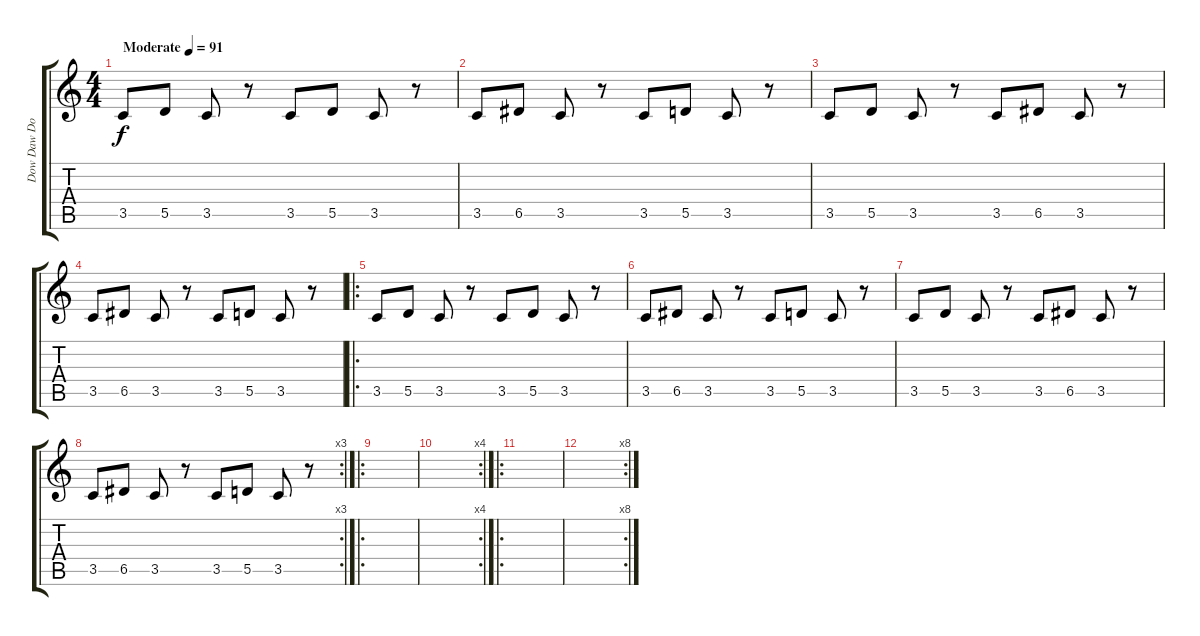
\track ("Dow Daw Dow" "Dow Daw Do") {instrument synthbass2}
\staff {score tabs}
\tuning (E4 B3 G3 D3 A2 E2) {hide}
\ts (4 4)
\tempo (91 "Moderate")
\clef g2
\ks c
3.5.8{dy f instrument synthbass2} 5.5.8 3.5.8 r.8 3.5.8 5.5.8 3.5.8 r.8 |
3.5.8 6.5.8 3.5.8 r.8 3.5.8 5.5.8 3.5.8 r.8 |
3.5.8 5.5.8 3.5.8 r.8 3.5.8 6.5.8 3.5.8 r.8 |
3.5.8 6.5.8 3.5.8 r.8 3.5.8 5.5.8 3.5.8 r.8 |
\ro
3.5.8 5.5.8 3.5.8 r.8 3.5.8 5.5.8 3.5.8 r.8 |
3.5.8 6.5.8 3.5.8 r.8 3.5.8 5.5.8 3.5.8 r.8 |
3.5.8 5.5.8 3.5.8 r.8 3.5.8 6.5.8 3.5.8 r.8 |
\rc 3
3.5.8 6.5.8 3.5.8 r.8 3.5.8 5.5.8 3.5.8 r.8 |
\ro
|
\rc 4
|
\ro
|
\rc 8
